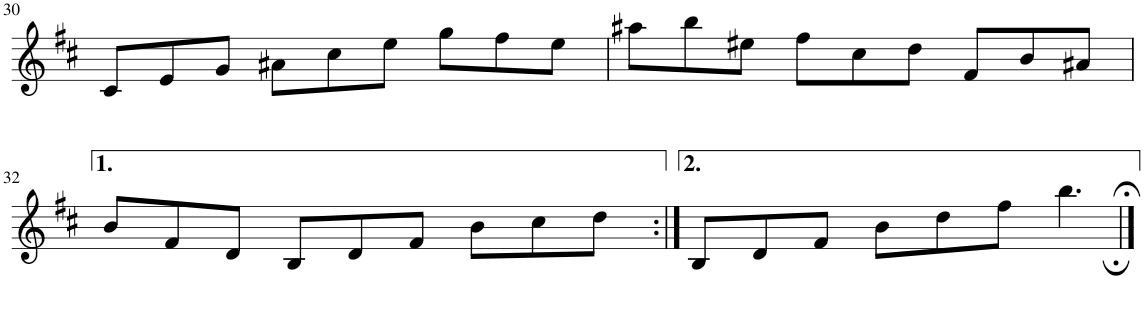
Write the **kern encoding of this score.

**kern
*part1
*staff1
*I"Soloinstrument
!!LO:PB:g=z
*clefG2
*k[f#c#]
*M9/8
=30
8c#/L
8e/
8g/J
8a#X\L
8cc#\
8ee\J
8gg\L
8ff#\
8ee\J
=31
8aa#X\L
8bb\
8ee#X\J
8ff#\L
8cc#\
8dd\J
8f#/L
8b/
8a#X/J
!!LO:LB:g=z
=32
8b/L
8f#/
8d/J
8B/L
8d/
8f#/J
8b\L
8cc#\
8dd\J
=32X2:|!
8B/L
8d/
8f#/J
8b\L
8dd\
8ff#\J
4.bb;\
==
*-
